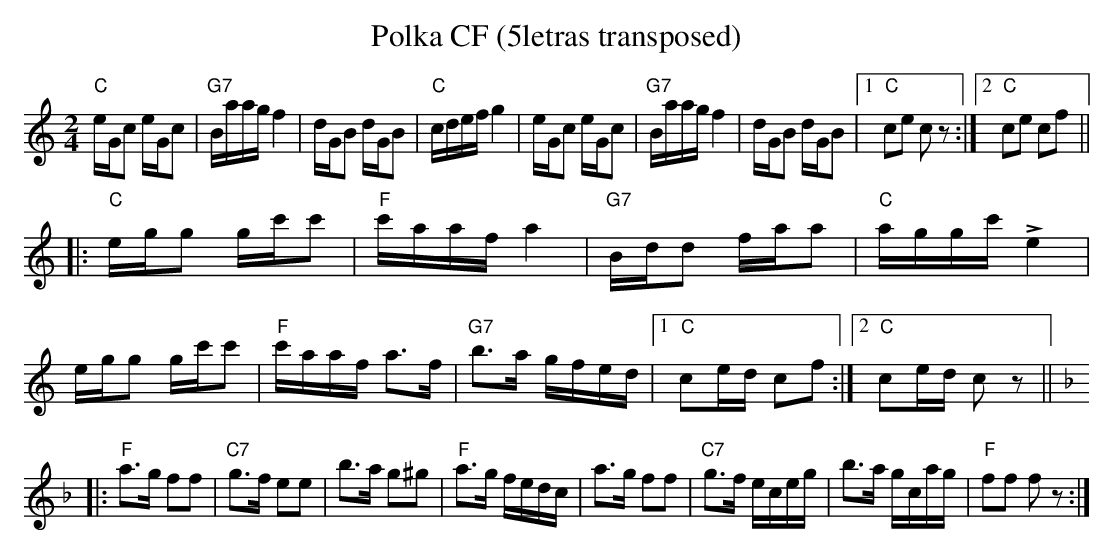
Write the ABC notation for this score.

X:1
T: Polka CF (5letras transposed)
M:2/4
L:1/16
K:C transpose=3 %%MIDI gchordon
 "C"eGc2 eGc2 | "G7"Baagf4 | dGB2 dGB2 | "C"cdefg4 | eGc2 eGc2 | "G7"Baagf4 | dGB2 dGB2 |1 "C"c2e2 c2z2 :|2 "C"c2e2 c2f2 ||
 |: "C"egg2 gc'c'2 | "F"c'aafa4 | "G7"Bdd2 faa2 | "C"aggc' !>!e4 | egg2 gc'c'2 | "F"c'aaf a3f | "G7"b3a gfed |1 "C"c2ed c2f2 :|2 "C"c2ed c2z2 || [K:F]
 |: "F"a3g f2f2 | "C7"g3f e2e2 | b3a g2^g2 | "F"a3g fedc | a3g f2f2 | "C7"g3f eceg | b3a gcag | "F"f2f2 f2z2 :|
